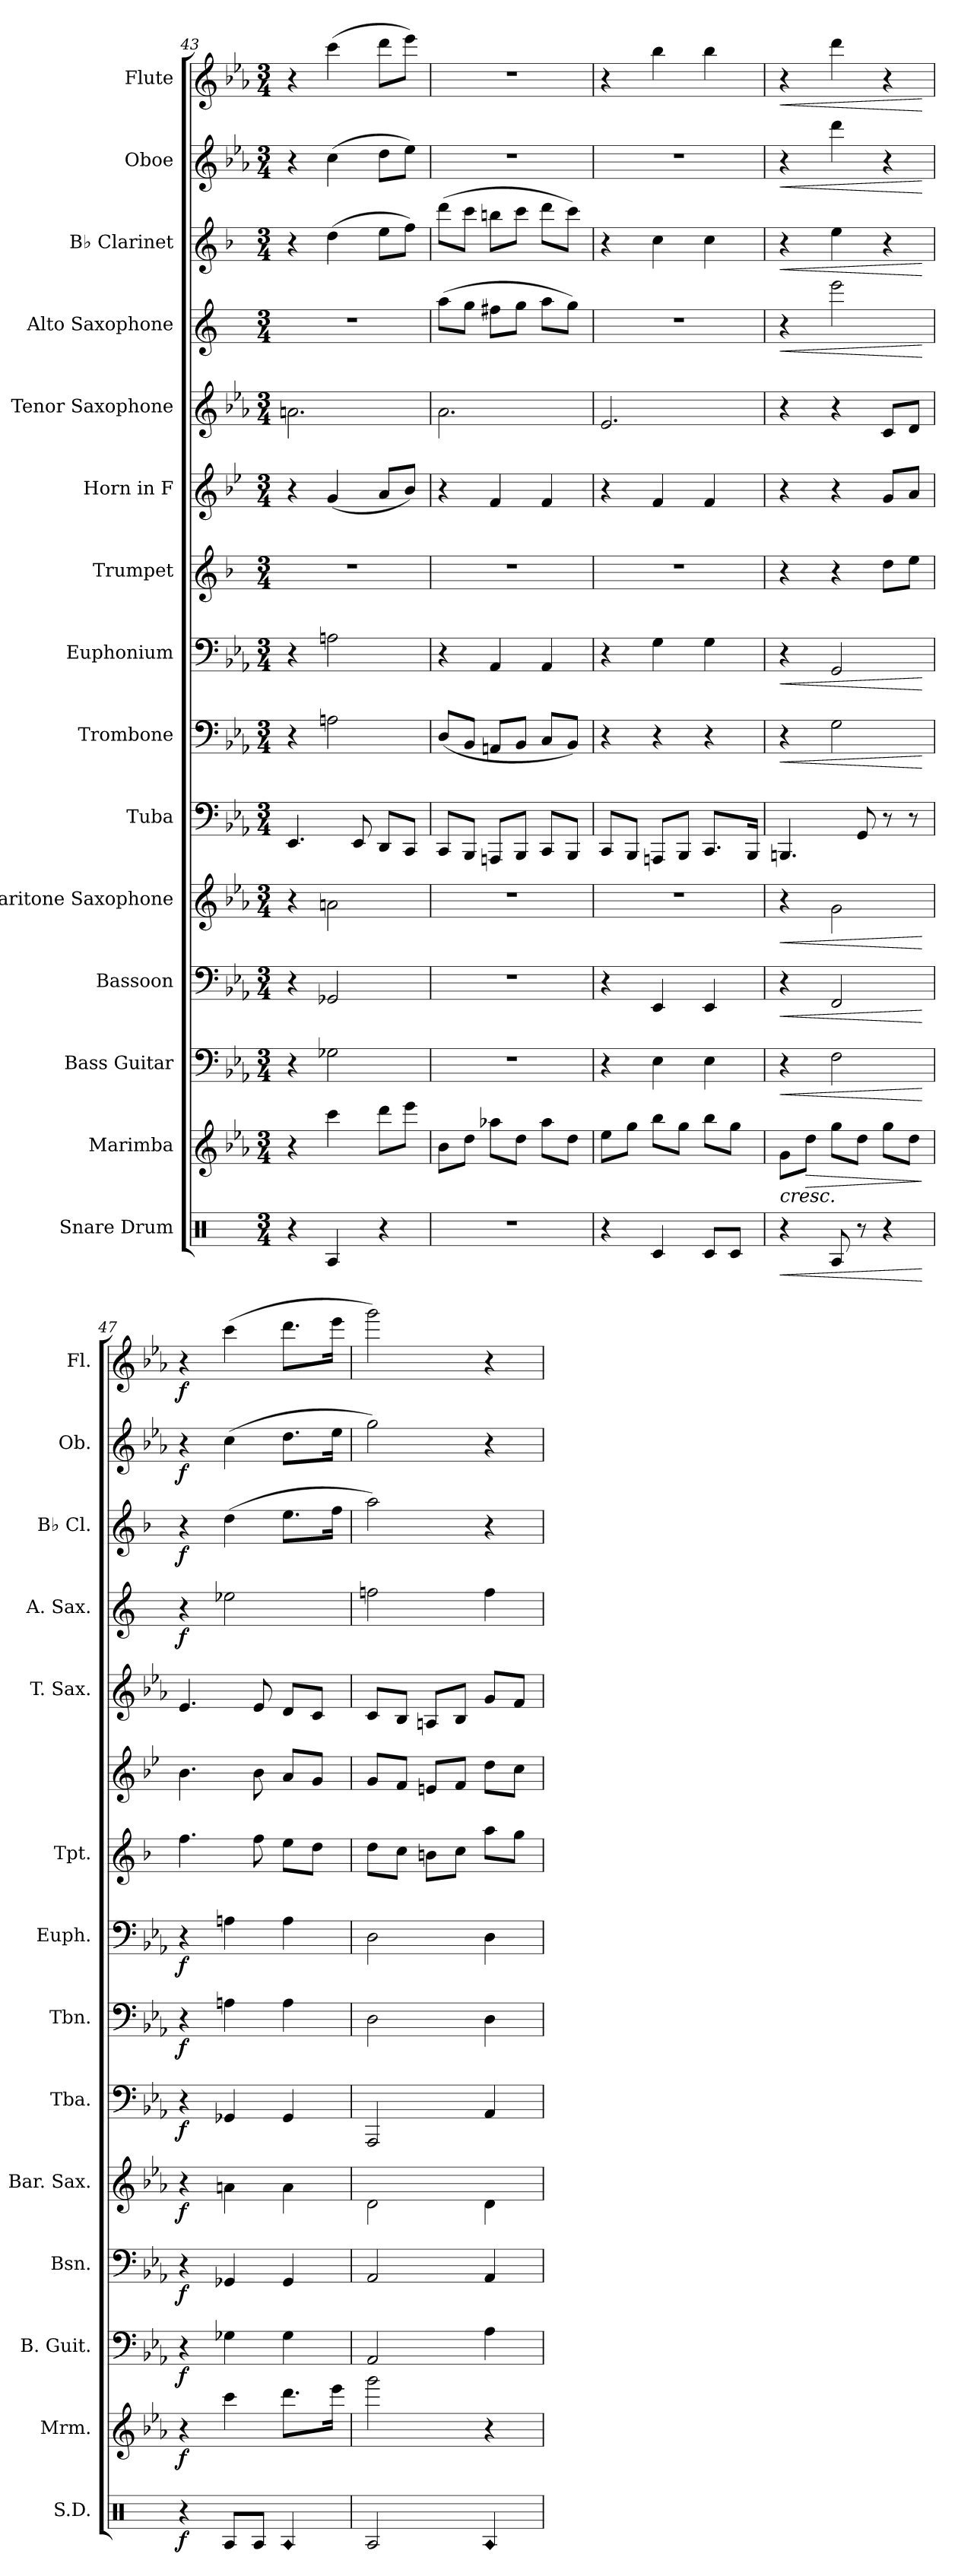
**kern	**dynam	**kern	**dynam	**kern	**dynam	**kern	**dynam	**kern	**dynam	**kern	**dynam	**kern	**dynam	**kern	**dynam	**kern	**dynam	**kern	**dynam	**kern	**dynam	**kern	**dynam	**kern	**dynam	**kern	**dynam	**kern	**dynam
*part15	*part15	*part14	*part14	*part13	*part13	*part12	*part12	*part11	*part11	*part10	*part10	*part9	*part9	*part8	*part8	*part7	*part7	*part6	*part6	*part5	*part5	*part4	*part4	*part3	*part3	*part2	*part2	*part1	*part1
*staff15	*staff15	*staff14	*staff14	*staff13	*staff13	*staff12	*staff12	*staff11	*staff11	*staff10	*staff10	*staff9	*staff9	*staff8	*staff8	*staff7	*staff7	*staff6	*staff6	*staff5	*staff5	*staff4	*staff4	*staff3	*staff3	*staff2	*staff2	*staff1	*staff1
*I"Snare Drum	*	*I"Marimba	*	*I"Bass Guitar	*	*I"Bassoon	*	*I"Baritone Saxophone	*	*I"Tuba	*	*I"Trombone	*	*I"Euphonium	*	*I"Trumpet	*	*I"Horn in F	*	*I"Tenor Saxophone	*	*I"Alto Saxophone	*	*I"B♭ Clarinet	*	*I"Oboe	*	*I"Flute	*
*I'S.D.	*	*I'Mrm.	*	*I'B. Guit.	*	*I'Bsn.	*	*I'Bar. Sax.	*	*I'Tba.	*	*I'Tbn.	*	*I'Euph.	*	*I'Tpt.	*	*	*	*I'T. Sax.	*	*I'A. Sax.	*	*I'B♭ Cl.	*	*I'Ob.	*	*I'Fl.	*
*clefX	*	*clefG2	*	*clefF4	*	*clefF4	*	*clefG2	*	*clefF4	*	*clefF4	*	*clefF4	*	*clefG2	*	*clefG2	*	*clefG2	*	*clefG2	*	*clefG2	*	*clefG2	*	*clefG2	*
*	*	*	*	*ITrd7c12	*	*	*	*ITrd12c21	*	*	*	*	*	*	*	*ITrd1c2	*	*ITrd4c7	*	*ITrd8c14	*	*ITrd5c9	*	*ITrd1c2	*	*	*	*	*
*k[]	*	*k[b-e-a-]	*	*k[b-e-a-]	*	*k[b-e-a-]	*	*k[b-e-a-]	*	*k[b-e-a-]	*	*k[b-e-a-]	*	*k[b-e-a-]	*	*k[b-e-a-]	*	*k[b-e-a-]	*	*k[b-e-a-]	*	*k[b-e-a-]	*	*k[b-e-a-]	*	*k[b-e-a-]	*	*k[b-e-a-]	*
*M3/4	*	*M3/4	*	*M3/4	*	*M3/4	*	*M3/4	*	*M3/4	*	*M3/4	*	*M3/4	*	*M3/4	*	*M3/4	*	*M3/4	*	*M3/4	*	*M3/4	*	*M3/4	*	*M3/4	*
=43	=43	=43	=43	=43	=43	=43	=43	=43	=43	=43	=43	=43	=43	=43	=43	=43	=43	=43	=43	=43	=43	=43	=43	=43	=43	=43	=43	=43	=43
4r	.	4r	.	4r	.	4r	.	4r	.	4.EE-/	.	4r	.	4r	.	2.r	.	4r	.	2.An\	.	2.r	.	4r	.	4r	.	4r	.
4RA/	.	4ccc\	.	2GG-X\	.	2GG-X/	.	2An\	.	.	.	2An\	.	2An\	.	.	.	(<4c/	.	.	.	.	.	(>4cc\	.	(>4cc\	.	(>4ccc\	.
.	.	.	.	.	.	.	.	.	.	8EE-/	.	.	.	.	.	.	.	.	.	.	.	.	.	.	.	.	.	.	.
4r	.	8ddd\L	.	.	.	.	.	.	.	8DD/L	.	.	.	.	.	.	.	8d/L	.	.	.	.	.	8dd\L	.	8dd\L	.	8ddd\L	.
.	.	8eee-\J	.	.	.	.	.	.	.	8CC/J	.	.	.	.	.	.	.	8e-/J)	.	.	.	.	.	8ee-\J)	.	8ee-\J)	.	8eee-\J)	.
=44	=44	=44	=44	=44	=44	=44	=44	=44	=44	=44	=44	=44	=44	=44	=44	=44	=44	=44	=44	=44	=44	=44	=44	=44	=44	=44	=44	=44	=44
2.r	.	8b-\L	.	2.r	.	2.r	.	2.r	.	8CC/L	.	(<8D/L	.	4r	.	2.r	.	4r	.	2.A-\	.	(>8cc\L	.	(>8ccc\L	.	2.r	.	2.r	.
.	.	8dd\J	.	.	.	.	.	.	.	8BBB-/J	.	8BB-/J	.	.	.	.	.	.	.	.	.	8b-\J	.	8bb-\J	.	.	.	.	.
.	.	8aa-X\L	.	.	.	.	.	.	.	8AAAn/L	.	8AAn/L	.	4AA-/	.	.	.	4B-/	.	.	.	8an\L	.	8aan\L	.	.	.	.	.
.	.	8dd\J	.	.	.	.	.	.	.	8BBB-/J	.	8BB-/J	.	.	.	.	.	.	.	.	.	8b-\J	.	8bb-\J	.	.	.	.	.
.	.	8aa-\L	.	.	.	.	.	.	.	8CC/L	.	8C/L	.	4AA-/	.	.	.	4B-/	.	.	.	8cc\L	.	8ccc\L	.	.	.	.	.
.	.	8dd\J	.	.	.	.	.	.	.	8BBB-/J	.	8BB-/J)	.	.	.	.	.	.	.	.	.	8b-\J)	.	8bb-\J)	.	.	.	.	.
=45	=45	=45	=45	=45	=45	=45	=45	=45	=45	=45	=45	=45	=45	=45	=45	=45	=45	=45	=45	=45	=45	=45	=45	=45	=45	=45	=45	=45	=45
4r	.	8ee-\L	.	4r	.	4r	.	2.r	.	8CC/L	.	4r	.	4r	.	2.r	.	4r	.	2.E-/	.	2.r	.	4r	.	2.r	.	4r	.
.	.	8gg\J	.	.	.	.	.	.	.	8BBB-/J	.	.	.	.	.	.	.	.	.	.	.	.	.	.	.	.	.	.	.
4Rc/	.	8bb-\L	.	4EE-\	.	4EE-/	.	.	.	8AAAn/L	.	4r	.	4G\	.	.	.	4B-/	.	.	.	.	.	4b-\	.	.	.	4bb-\	.
.	.	8gg\J	.	.	.	.	.	.	.	8BBB-/J	.	.	.	.	.	.	.	.	.	.	.	.	.	.	.	.	.	.	.
8Rc/L	.	8bb-\L	.	4EE-\	.	4EE-/	.	.	.	8.CC/L	.	4r	.	4G\	.	.	.	4B-/	.	.	.	.	.	4b-\	.	.	.	4bb-\	.
8Rc/J	.	8gg\J	.	.	.	.	.	.	.	.	.	.	.	.	.	.	.	.	.	.	.	.	.	.	.	.	.	.	.
.	.	.	.	.	.	.	.	.	.	16BBB-/Jk	.	.	.	.	.	.	.	.	.	.	.	.	.	.	.	.	.	.	.
!!LO:PB:g=z
=46	=46	=46	=46	=46	=46	=46	=46	=46	=46	=46	=46	=46	=46	=46	=46	=46	=46	=46	=46	=46	=46	=46	=46	=46	=46	=46	=46	=46	=46
!	!LO:HP:b	!	!LO:HP:b	!	!LO:HP:b	!	!LO:HP:b	!	!LO:HP:b	!	!	!	!LO:HP:b	!	!LO:HP:b	!	!	!	!	!	!	!	!LO:HP:b	!	!LO:HP:b	!	!LO:HP:b	!	!LO:HP:b
4r	<	8g\L	<	4r	<	4r	<	4r	<	4.BBBn/	.	4r	<	4r	<	4r	.	4r	.	4r	.	4r	<	4r	<	4r	<	4r	<
!	!	!	!LO:HP:b	!	!	!	!	!	!	!	!	!	!	!	!	!	!	!	!	!	!	!	!	!	!	!	!	!	!
.	.	8dd\J	>	.	.	.	.	.	.	.	.	.	.	.	.	.	.	.	.	.	.	.	.	.	.	.	.	.	.
8RA/	.	8gg\L	.	2FF\	.	2FF/	.	2G\	.	.	.	2G\	.	2GG/	.	4r	.	4r	.	4r	.	2gg\	.	4dd\	.	4ddd\	.	4ddd\	.
8r	.	8dd\J	.	.	.	.	.	.	.	8GG/	.	.	.	.	.	.	.	.	.	.	.	.	.	.	.	.	.	.	.
!	!	!	!	!	!	!	!	!	!	!	!	!	!	!	!	!	!LO:DY:b	!	!LO:DY:b	!	!LO:DY:b	!	!	!	!	!	!	!	!
4r	.	8gg\L	.	.	.	.	.	.	.	8r	.	.	.	.	.	8cc\L	other-dynamics	8c/L	other-dynamics	8C/L	other-dynamics	.	.	4r	.	4r	.	4r	.
.	.	8dd\J	.	.	.	.	.	.	.	8r	.	.	.	.	.	8dd\J	.	8d/J	.	8D/J	.	.	.	.	.	.	.	.	.
.	[	.	[ ]	.	[	.	[	.	[	.	.	.	[	.	[	.	.	.	.	.	.	.	[	.	[	.	[	.	[
=47	=47	=47	=47	=47	=47	=47	=47	=47	=47	=47	=47	=47	=47	=47	=47	=47	=47	=47	=47	=47	=47	=47	=47	=47	=47	=47	=47	=47	=47
!	!LO:DY:b	!	!LO:DY:b	!	!LO:DY:b	!	!LO:DY:b	!	!LO:DY:b	!	!LO:DY:b	!	!LO:DY:b	!	!LO:DY:b	!	!	!	!	!	!	!	!LO:DY:b	!	!LO:DY:b	!	!LO:DY:b	!	!LO:DY:b
4r	f	4r	f	4r	f	4r	f	4r	f	4r	f	4r	f	4r	f	4.ee-\	.	4.e-\	.	4.E-/	.	4r	f	4r	f	4r	f	4r	f
8RA/L	.	4ccc\	.	4GG-X\	.	4GG-X/	.	4An\	.	4GG-X/	.	4An\	.	4An\	.	.	.	.	.	.	.	2g-X\	.	(>4cc\	.	(>4cc\	.	(>4ccc\	.
8RA/J	.	.	.	.	.	.	.	.	.	.	.	.	.	.	.	8ee-\	.	8e-\	.	8E-/	.	.	.	.	.	.	.	.	.
!LO:N:head=diamond	!	!	!	!	!	!	!	!	!	!	!	!	!	!	!	!	!	!	!	!	!	!	!	!	!	!	!	!	!
4RA/	.	8.ddd\L	.	4GG-\	.	4GG-/	.	4A\	.	4GG-/	.	4A\	.	4A\	.	8dd\L	.	8d/L	.	8D/L	.	.	.	8.dd\L	.	8.dd\L	.	8.ddd\L	.
.	.	.	.	.	.	.	.	.	.	.	.	.	.	.	.	8cc\J	.	8c/J	.	8C/J	.	.	.	.	.	.	.	.	.
.	.	16eee-\Jk	.	.	.	.	.	.	.	.	.	.	.	.	.	.	.	.	.	.	.	.	.	16ee-\Jk	.	16ee-\Jk	.	16eee-\Jk	.
=48	=48	=48	=48	=48	=48	=48	=48	=48	=48	=48	=48	=48	=48	=48	=48	=48	=48	=48	=48	=48	=48	=48	=48	=48	=48	=48	=48	=48	=48
2RA/	.	2ggg\	.	2AAA-/	.	2AA-/	.	2D\	.	2AAA-/	.	2D\	.	2D\	.	8cc\L	.	8c/L	.	8C/L	.	2a-X\	.	2gg\)	.	2gg\)	.	2ggg\)	.
.	.	.	.	.	.	.	.	.	.	.	.	.	.	.	.	8b-\J	.	8B-/J	.	8BB-/J	.	.	.	.	.	.	.	.	.
.	.	.	.	.	.	.	.	.	.	.	.	.	.	.	.	8an\L	.	8An/L	.	8AAn/L	.	.	.	.	.	.	.	.	.
.	.	.	.	.	.	.	.	.	.	.	.	.	.	.	.	8b-\J	.	8B-/J	.	8BB-/J	.	.	.	.	.	.	.	.	.
!LO:N:head=diamond	!	!	!	!	!	!	!	!	!	!	!	!	!	!	!	!	!	!	!	!	!	!	!	!	!	!	!	!	!
4RA/	.	4r	.	4AA-\	.	4AA-/	.	4D\	.	4AA-/	.	4D\	.	4D\	.	8gg\L	.	8g\L	.	8G/L	.	4a-\	.	4r	.	4r	.	4r	.
.	.	.	.	.	.	.	.	.	.	.	.	.	.	.	.	8ff\J	.	8f\J	.	8F/J	.	.	.	.	.	.	.	.	.
=	=	=	=	=	=	=	=	=	=	=	=	=	=	=	=	=	=	=	=	=	=	=	=	=	=	=	=	=	=
*-	*-	*-	*-	*-	*-	*-	*-	*-	*-	*-	*-	*-	*-	*-	*-	*-	*-	*-	*-	*-	*-	*-	*-	*-	*-	*-	*-	*-	*-
